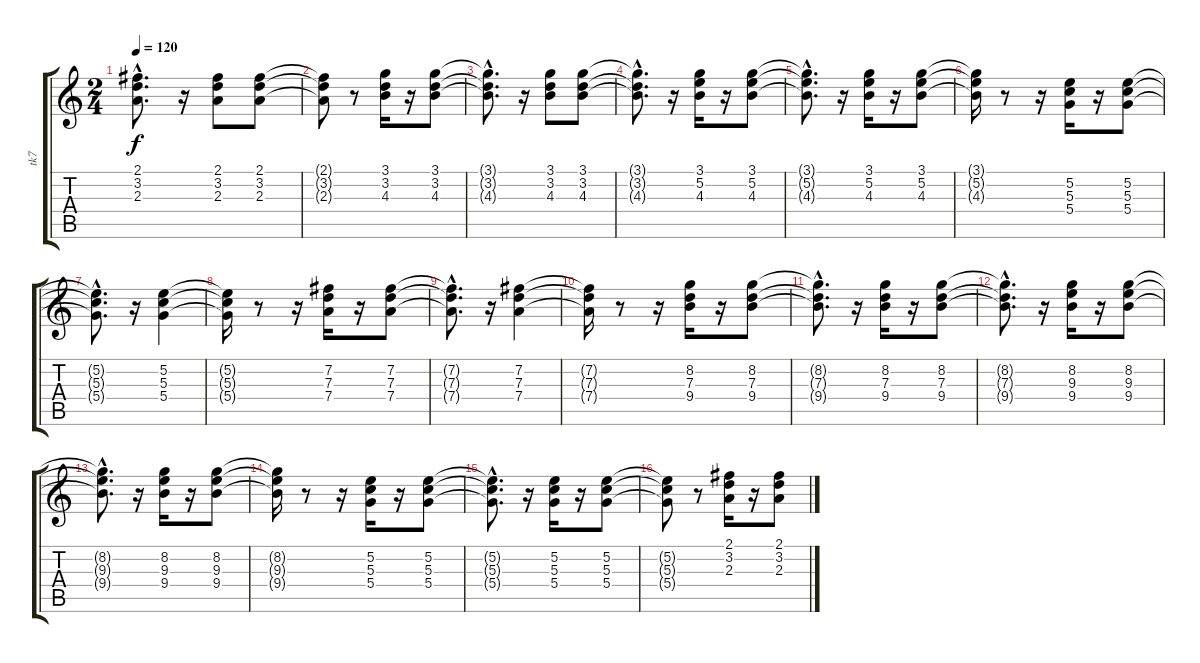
\track ("tk7" "tk7") {instrument electricguitarclean}
\staff {score tabs}
\tuning (E4 B3 G3 D3 A2 E2) {hide}
\ts (2 4)
\tempo 120
\clef g2
\ks c
(2.1{hac t} 3.2{hac t} 2.3{hac t}).8{d dy f} r.16 (2.1 3.2 2.3).8 (2.1 3.2 2.3).8 |
(2.1{t} 3.2{t} 2.3{t}).8 r.8 (3.1 3.2 4.3).16 r.16 (3.1 3.2 4.3).8 |
(3.1{hac t} 3.2{hac t} 4.3{hac t}).8{d} r.16 (3.1 3.2 4.3).8 (3.1 3.2 4.3).8 |
(3.1{hac t} 3.2{hac t} 4.3{hac t}).8{d} r.16 (3.1 5.2 4.3).16 r.16 (3.1 5.2 4.3).8 |
(3.1{hac t} 5.2{hac t} 4.3{hac t}).8{d} r.16 (3.1 5.2 4.3).16 r.16 (3.1 5.2 4.3).8 |
(3.1{t} 5.2{t} 4.3{t}).16 r.8 r.16 (5.2 5.3 5.4).16 r.16 (5.2 5.3 5.4).8 |
(5.2{hac t} 5.3{hac t} 5.4{hac t}).8{d} r.16 (5.2 5.3 5.4).4 |
(5.2{t} 5.3{t} 5.4{t}).16 r.8 r.16 (7.2 7.3 7.4).16 r.16 (7.2 7.3 7.4).8 |
(7.2{hac t} 7.3{hac t} 7.4{hac t}).8{d} r.16 (7.2 7.3 7.4).4 |
(7.2{t} 7.3{t} 7.4{t}).16 r.8 r.16 (8.2 7.3 9.4).16 r.16 (8.2 7.3 9.4).8 |
(8.2{hac t} 7.3{hac t} 9.4{hac t}).8{d} r.16 (8.2 7.3 9.4).16 r.16 (8.2 7.3 9.4).8 |
(8.2{hac t} 7.3{hac t} 9.4{hac t}).8{d} r.16 (8.2 9.3 9.4).16 r.16 (8.2 9.3 9.4).8 |
(8.2{hac t} 9.3{hac t} 9.4{hac t}).8{d} r.16 (8.2 9.3 9.4).16 r.16 (8.2 9.3 9.4).8 |
(8.2{t} 9.3{t} 9.4{t}).16 r.8 r.16 (5.2 5.3 5.4).16 r.16 (5.2 5.3 5.4).8 |
(5.2{hac t} 5.3{hac t} 5.4{hac t}).8{d} r.16 (5.2 5.3 5.4).16 r.16 (5.2 5.3 5.4).8 |
(5.2{t} 5.3{t} 5.4{t}).8 r.8 (2.1 3.2 2.3).16 r.16 (2.1 3.2 2.3).8
